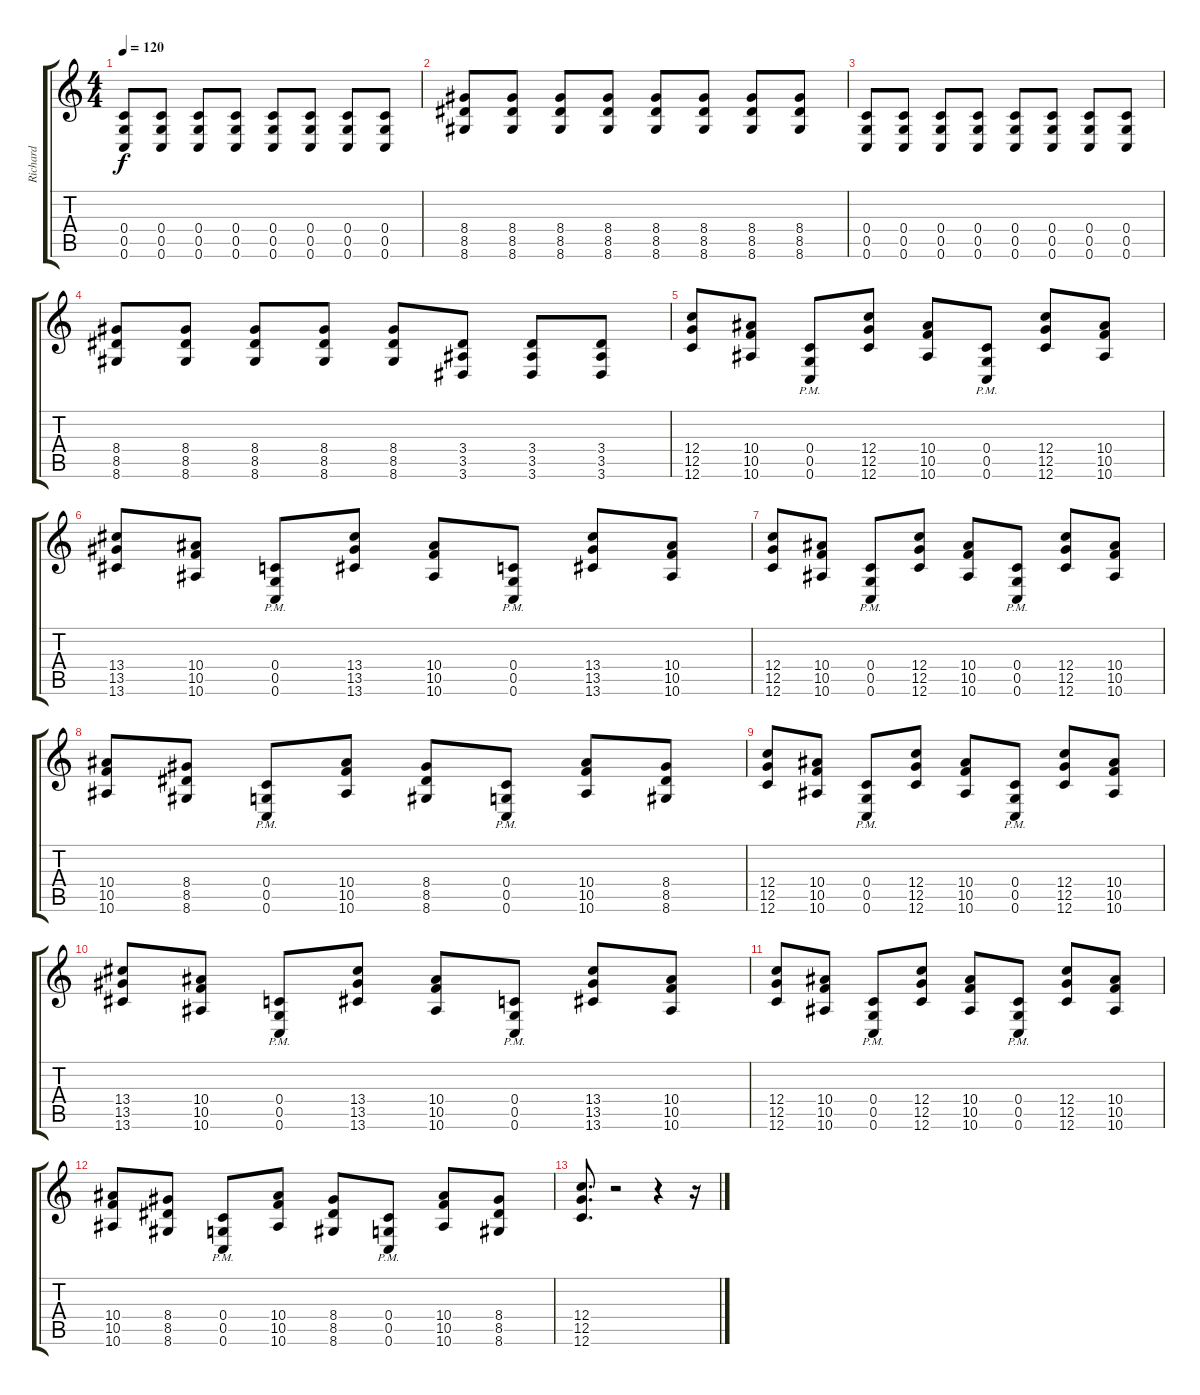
\track ("Richard" "Richard") {instrument overdrivenguitar}
\staff {score tabs}
\tuning (D4 A3 F3 C3 G2 C2) {hide}
\ts (4 4)
\tempo 120
\clef g2
\ks c
(0.4 0.5 0.6).8{dy f} (0.4 0.5 0.6).8 (0.4 0.5 0.6).8 (0.4 0.5 0.6).8 (0.4 0.5 0.6).8 (0.4 0.5 0.6).8 (0.4 0.5 0.6).8 (0.4 0.5 0.6).8 |
(8.4 8.5 8.6).8 (8.4 8.5 8.6).8 (8.4 8.5 8.6).8 (8.4 8.5 8.6).8 (8.4 8.5 8.6).8 (8.4 8.5 8.6).8 (8.4 8.5 8.6).8 (8.4 8.5 8.6).8 |
(0.4 0.5 0.6).8 (0.4 0.5 0.6).8 (0.4 0.5 0.6).8 (0.4 0.5 0.6).8 (0.4 0.5 0.6).8 (0.4 0.5 0.6).8 (0.4 0.5 0.6).8 (0.4 0.5 0.6).8 |
(8.4 8.5 8.6).8 (8.4 8.5 8.6).8 (8.4 8.5 8.6).8 (8.4 8.5 8.6).8 (8.4 8.5 8.6).8 (3.4 3.5 3.6).8 (3.4 3.5 3.6).8 (3.4 3.5 3.6).8 |
(12.4 12.5 12.6).8 (10.4 10.5 10.6).8 (0.4{pm} 0.5 0.6).8 (12.4 12.5 12.6).8 (10.4 10.5 10.6).8 (0.4{pm} 0.5 0.6).8 (12.4 12.5 12.6).8 (10.4 10.5 10.6).8 |
(13.4 13.5 13.6).8 (10.4 10.5 10.6).8 (0.4{pm} 0.5 0.6).8 (13.4 13.5 13.6).8 (10.4 10.5 10.6).8 (0.4{pm} 0.5 0.6).8 (13.4 13.5 13.6).8 (10.4 10.5 10.6).8 |
(12.4 12.5 12.6).8 (10.4 10.5 10.6).8 (0.4{pm} 0.5 0.6).8 (12.4 12.5 12.6).8 (10.4 10.5 10.6).8 (0.4{pm} 0.5 0.6).8 (12.4 12.5 12.6).8 (10.4 10.5 10.6).8 |
(10.4 10.5 10.6).8 (8.4 8.5 8.6).8 (0.4{pm} 0.5 0.6).8 (10.4 10.5 10.6).8 (8.4 8.5 8.6).8 (0.4{pm} 0.5 0.6).8 (10.4 10.5 10.6).8 (8.4 8.5 8.6).8 |
(12.4 12.5 12.6).8 (10.4 10.5 10.6).8 (0.4{pm} 0.5 0.6).8 (12.4 12.5 12.6).8 (10.4 10.5 10.6).8 (0.4{pm} 0.5 0.6).8 (12.4 12.5 12.6).8 (10.4 10.5 10.6).8 |
(13.4 13.5 13.6).8 (10.4 10.5 10.6).8 (0.4{pm} 0.5 0.6).8 (13.4 13.5 13.6).8 (10.4 10.5 10.6).8 (0.4{pm} 0.5 0.6).8 (13.4 13.5 13.6).8 (10.4 10.5 10.6).8 |
(12.4 12.5 12.6).8 (10.4 10.5 10.6).8 (0.4{pm} 0.5 0.6).8 (12.4 12.5 12.6).8 (10.4 10.5 10.6).8 (0.4{pm} 0.5 0.6).8 (12.4 12.5 12.6).8 (10.4 10.5 10.6).8 |
(10.4 10.5 10.6).8 (8.4 8.5 8.6).8 (0.4{pm} 0.5 0.6).8 (10.4 10.5 10.6).8 (8.4 8.5 8.6).8 (0.4{pm} 0.5 0.6).8 (10.4 10.5 10.6).8 (8.4 8.5 8.6).8 |
(12.4 12.5 12.6).8{d} r.2 r.4 r.16
